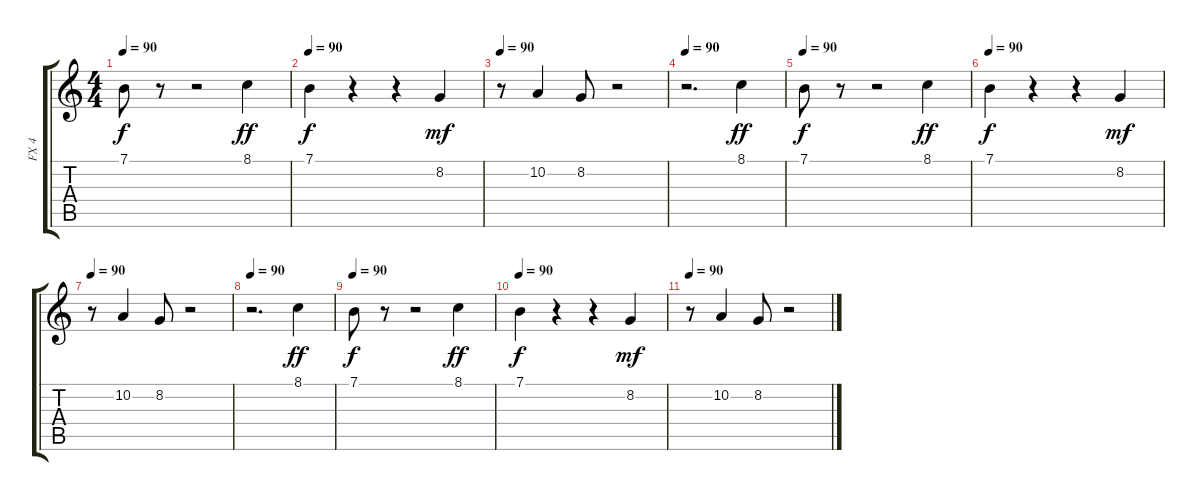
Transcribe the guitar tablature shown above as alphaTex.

\track ("FX 4" "FX 4") {instrument pad1newage}
\staff {score tabs}
\tuning (E4 B3 G3 D3 A2 E2) {hide}
\ts (4 4)
\tempo 90
\clef g2
\ks c
7.1.8{dy f} r.8 r.2 8.1.4{dy ff} |
\tempo 90
7.1.4{dy f} r.4 r.4 8.2.4{dy mf} |
\tempo 90
r.8 10.2.4 8.2.8 r.2 |
\tempo 90
r.2{d volume 9} 8.1.4{dy ff} |
\tempo 90
7.1.8{dy f} r.8 r.2 8.1.4{dy ff} |
\tempo 90
7.1.4{dy f volume 6} r.4 r.4 8.2.4{dy mf} |
\tempo 90
r.8 10.2.4 8.2.8 r.2 |
\tempo 90
r.2{d volume 3} 8.1.4{dy ff} |
\tempo 90
7.1.8{dy f} r.8 r.2 8.1.4{dy ff} |
\tempo 90
7.1.4{dy f volume 0} r.4 r.4 8.2.4{dy mf} |
\tempo 90
r.8 10.2.4 8.2.8 r.2
